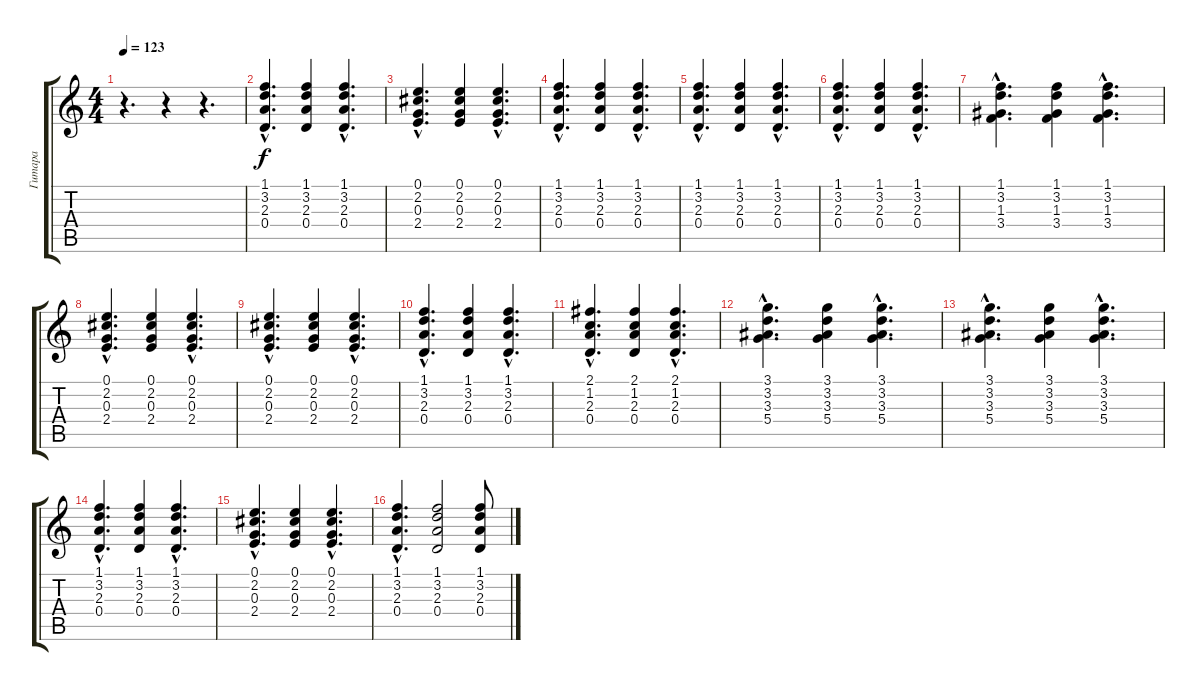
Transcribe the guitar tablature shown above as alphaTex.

\track ("Гитара" "Гитара") {instrument acousticguitarsteel}
\staff {score tabs}
\tuning (E4 B3 G3 D3 A2 E2) {hide}
\ts (4 4)
\tempo 123
\clef g2
\ks c
r.4{d dy f} r.4 r.4{d} |
(1.1{hac} 3.2{hac} 2.3{hac} 0.4{hac}).4{d} (1.1 3.2 2.3 0.4).4 (1.1{hac} 3.2{hac} 2.3{hac} 0.4{hac}).4{d} |
(0.1{hac} 2.2{hac} 0.3{hac} 2.4{hac}).4{d} (0.1 2.2 0.3 2.4).4 (0.1{hac} 2.2{hac} 0.3{hac} 2.4{hac}).4{d} |
(1.1{hac} 3.2{hac} 2.3{hac} 0.4{hac}).4{d} (1.1 3.2 2.3 0.4).4 (1.1{hac} 3.2{hac} 2.3{hac} 0.4{hac}).4{d} |
(1.1{hac} 3.2{hac} 2.3{hac} 0.4{hac}).4{d} (1.1 3.2 2.3 0.4).4 (1.1{hac} 3.2{hac} 2.3{hac} 0.4{hac}).4{d} |
(1.1{hac} 3.2{hac} 2.3{hac} 0.4{hac}).4{d} (1.1 3.2 2.3 0.4).4 (1.1{hac} 3.2{hac} 2.3{hac} 0.4{hac}).4{d} |
(1.1{hac} 3.2{hac} 1.3{hac} 3.4{hac}).4{d} (1.1 3.2 1.3 3.4).4 (1.1{hac} 3.2{hac} 1.3{hac} 3.4{hac}).4{d} |
(0.1{hac} 2.2{hac} 0.3{hac} 2.4{hac}).4{d} (0.1 2.2 0.3 2.4).4 (0.1{hac} 2.2{hac} 0.3{hac} 2.4{hac}).4{d} |
(0.1{hac} 2.2{hac} 0.3{hac} 2.4{hac}).4{d} (0.1 2.2 0.3 2.4).4 (0.1{hac} 2.2{hac} 0.3{hac} 2.4{hac}).4{d} |
(1.1{hac} 3.2{hac} 2.3{hac} 0.4{hac}).4{d} (1.1 3.2 2.3 0.4).4 (1.1{hac} 3.2{hac} 2.3{hac} 0.4{hac}).4{d} |
(2.1{hac} 1.2{hac} 2.3{hac} 0.4{hac}).4{d} (2.1 1.2 2.3 0.4).4 (2.1{hac} 1.2{hac} 2.3{hac} 0.4{hac}).4{d} |
(3.1{hac} 3.2{hac} 3.3{hac} 5.4{hac}).4{d} (3.1 3.2 3.3 5.4).4 (3.1{hac} 3.2{hac} 3.3{hac} 5.4{hac}).4{d} |
(3.1{hac} 3.2{hac} 3.3{hac} 5.4{hac}).4{d} (3.1 3.2 3.3 5.4).4 (3.1{hac} 3.2{hac} 3.3{hac} 5.4{hac}).4{d} |
(1.1{hac} 3.2{hac} 2.3{hac} 0.4{hac}).4{d} (1.1 3.2 2.3 0.4).4 (1.1{hac} 3.2{hac} 2.3{hac} 0.4{hac}).4{d} |
(0.1{hac} 2.2{hac} 0.3{hac} 2.4{hac}).4{d} (0.1 2.2 0.3 2.4).4 (0.1{hac} 2.2{hac} 0.3{hac} 2.4{hac}).4{d} |
(1.1{hac} 3.2{hac} 2.3{hac} 0.4{hac}).4{d} (1.1 3.2 2.3 0.4).2 (1.1 3.2 2.3 0.4).8
